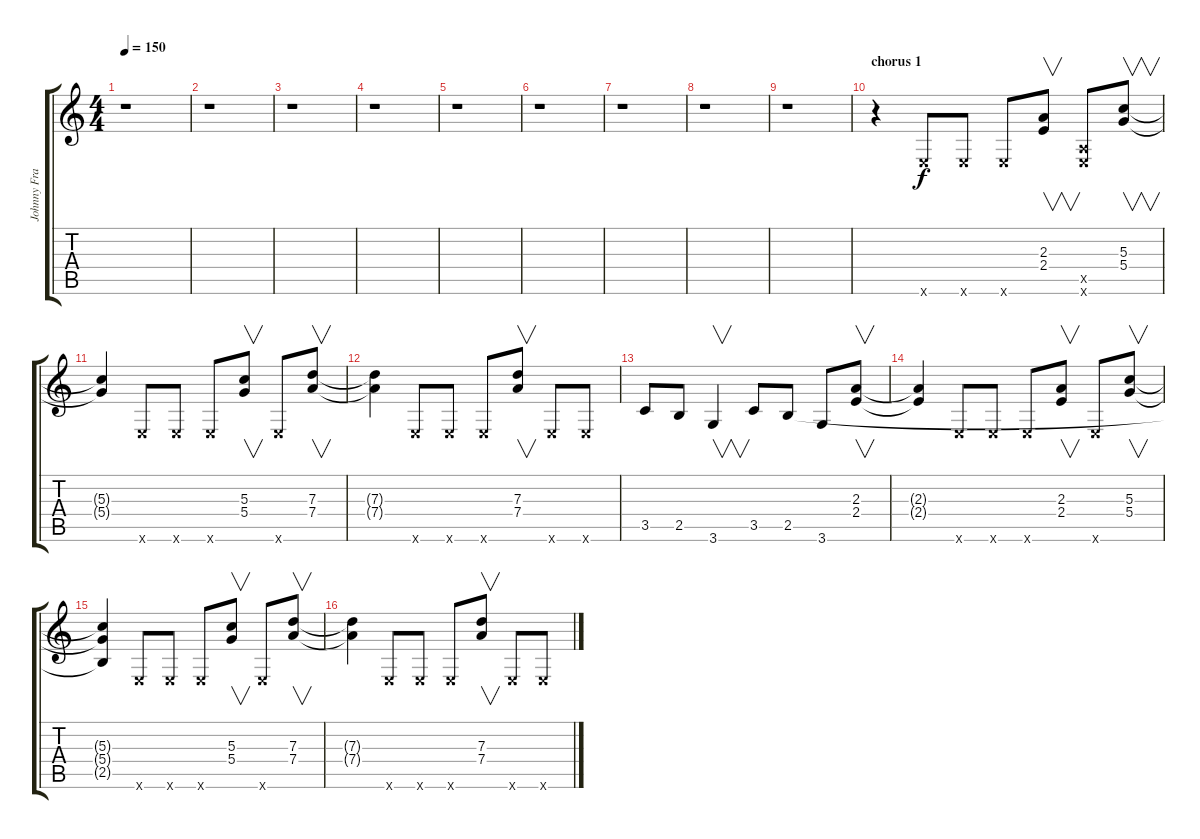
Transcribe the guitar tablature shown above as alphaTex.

\track ("Johnny Fraser Binnie" "Johnny Fra") {instrument overdrivenguitar}
\staff {score tabs}
\tuning (E4 B3 G3 D3 A2 E2) {hide}
\ts (4 4)
\tempo 150
\clef g2
\ks c
r.1{dy f} |
r.1 |
r.1 |
r.1 |
r.1 |
r.1 |
r.1 |
r.1 |
r.1 |
\section ("" "chorus 1")
r.4{volume 12} 0.6{x}.8 0.6{x}.8 0.6{x}.8 (2.3 2.4).8{v} (0.5{x} 0.6{x}).8 (5.3 5.4).8{v} |
(5.3{t} 5.4{t}).4 0.6{x}.8 0.6{x}.8 0.6{x}.8 (5.3 5.4).8{v} 0.6{x}.8 (7.3 7.4).8{v} |
(7.3{t} 7.4{t}).4 0.6{x}.8 0.6{x}.8 0.6{x}.8 (7.3 7.4).8{v} 0.6{x}.8 0.6{x}.8 |
3.5.8 2.5.8 3.6.4{v} 3.5.8 2.5.8 3.6.8 (2.3 2.4).8{v} |
(2.3{t} 2.4{t}).4 0.6{x}.8 0.6{x}.8 0.6{x}.8 (2.3 2.4).8{v} 0.6{x}.8 (5.3 5.4).8{v} |
(5.3{t} 5.4{t} 2.5{t}).4 0.6{x}.8 0.6{x}.8 0.6{x}.8 (5.3 5.4).8{v} 0.6{x}.8 (7.3 7.4).8{v} |
(7.3{t} 7.4{t}).4 0.6{x}.8 0.6{x}.8 0.6{x}.8 (7.3 7.4).8{v} 0.6{x}.8 0.6{x}.8
